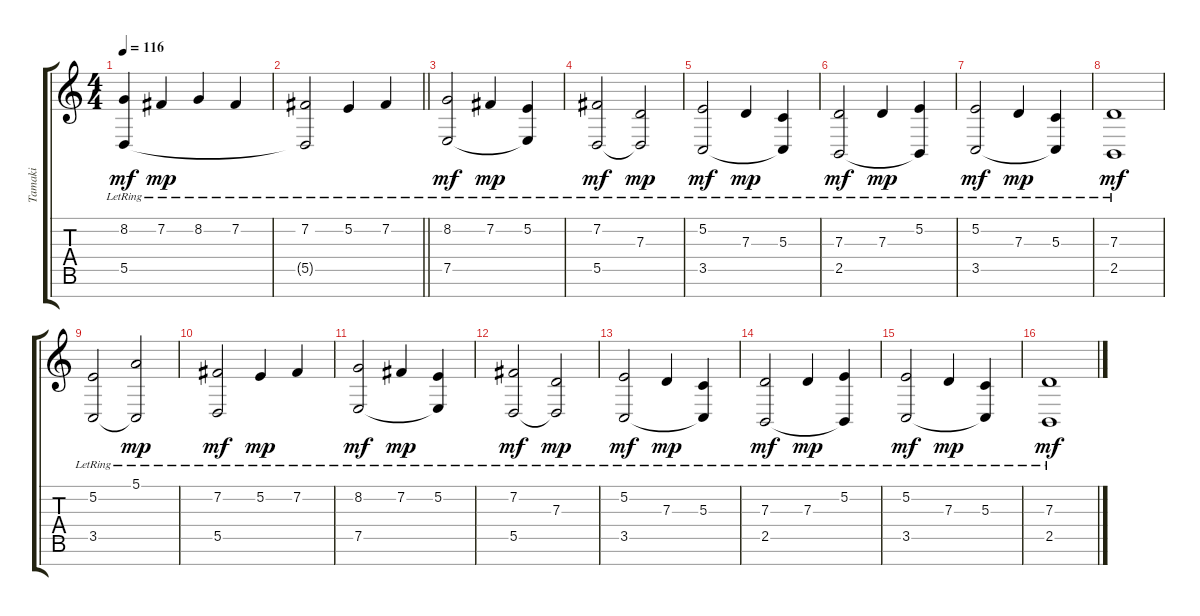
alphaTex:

\track ("Tamaki" "Tamaki") {instrument acousticgrandpiano}
\staff {score tabs}
\tuning (E4 B3 G3 D3 A2 E2 B1) {hide}
\ts (4 4)
\tempo 116
\clef g2
\ks c
(8.2{lr} 5.5{lr}).4{dy mf} 7.2{lr}.4{dy mp} 8.2{lr}.4 7.2{lr}.4 |
\barLineRight lightlight
(7.2{lr} 5.5{t}).2 5.2{lr}.4 7.2{lr}.4 |
\section ("" "")
(8.2{lr} 7.5{lr}).2{dy mf} 7.2{lr}.4{dy mp} (5.2{lr} 7.5{t}).4 |
(7.2{lr} 5.5{lr}).2{dy mf} (7.3{lr} 5.5{t}).2{dy mp} |
(5.2{lr} 3.5{lr}).2{dy mf} 7.3{lr}.4{dy mp} (5.3{lr} 3.5{t}).4 |
(7.3{lr} 2.5{lr}).2{dy mf} 7.3{lr}.4{dy mp} (5.2{lr} 2.5{t}).4 |
(5.2{lr} 3.5{lr}).2{dy mf} 7.3{lr}.4{dy mp} (5.3{lr} 3.5{t}).4 |
(7.3{lr} 2.5{lr}).1{dy mf} |
(5.2{lr} 3.5{lr}).2 (5.1{lr} 3.5{t}).2{dy mp} |
(7.2{lr} 5.5{lr}).2{dy mf} 5.2{lr}.4{dy mp} 7.2{lr}.4 |
(8.2{lr} 7.5{lr}).2{dy mf} 7.2{lr}.4{dy mp} (5.2{lr} 7.5{t}).4 |
(7.2{lr} 5.5{lr}).2{dy mf} (7.3{lr} 5.5{t}).2{dy mp} |
(5.2{lr} 3.5{lr}).2{dy mf} 7.3{lr}.4{dy mp} (5.3{lr} 3.5{t}).4 |
(7.3{lr} 2.5{lr}).2{dy mf} 7.3{lr}.4{dy mp} (5.2{lr} 2.5{t}).4 |
(5.2{lr} 3.5{lr}).2{dy mf} 7.3{lr}.4{dy mp} (5.3{lr} 3.5{t}).4 |
(7.3{lr} 2.5{lr}).1{dy mf}
